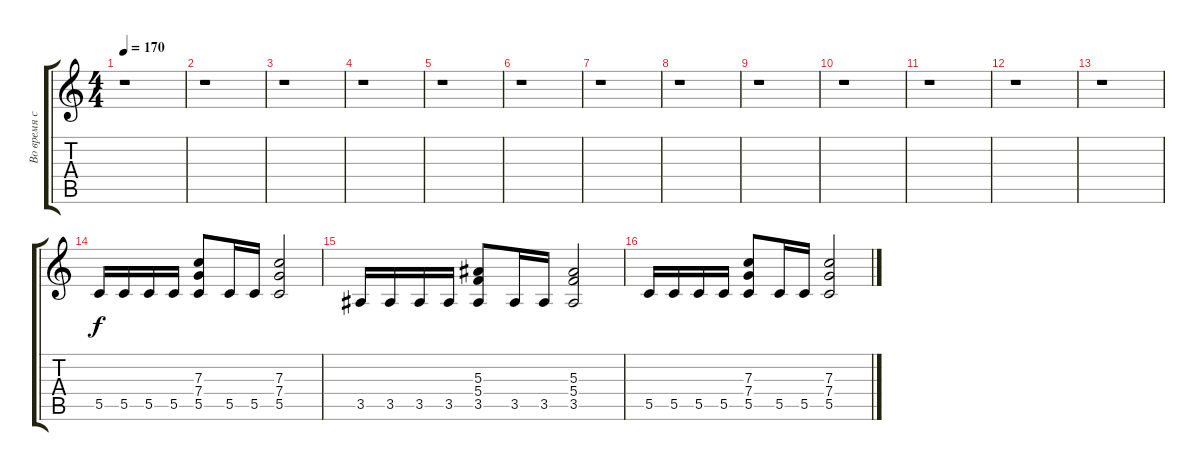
\track ("Во время соло" "Во время с") {instrument distortionguitar}
\staff {score tabs}
\tuning (D4 A3 F3 C3 G2 D2) {hide}
\ts (4 4)
\tempo 170
\clef g2
\ks c
r.1{dy f} |
r.1 |
r.1 |
r.1 |
r.1 |
r.1 |
r.1 |
r.1 |
r.1 |
r.1 |
r.1 |
r.1 |
r.1 |
5.5.16 5.5.16 5.5.16 5.5.16 (7.3 7.4 5.5).8 5.5.16 5.5.16 (7.3 7.4 5.5).2 |
3.5.16 3.5.16 3.5.16 3.5.16 (5.3 5.4 3.5).8 3.5.16 3.5.16 (5.3 5.4 3.5).2 |
5.5.16 5.5.16 5.5.16 5.5.16 (7.3 7.4 5.5).8 5.5.16 5.5.16 (7.3 7.4 5.5).2
